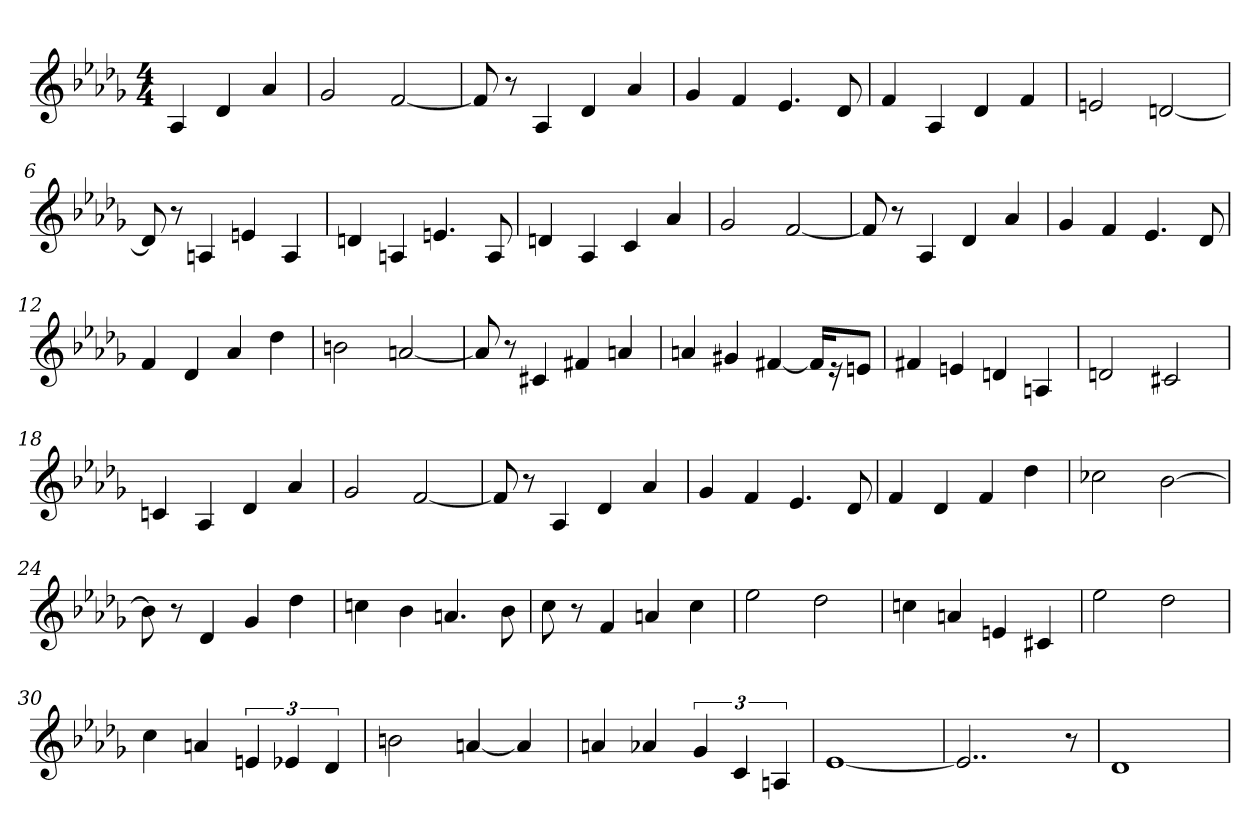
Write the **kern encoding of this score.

**kern
*part1
*staff1
*clefG2
*k[b-e-a-d-g-]
*D-:
*M4/4
*MM78
=
4A-
4d-
4a-
=1
2g-
[2f
=2
8f]
8r
4A-
4d-
4a-
=3
4g-
4f
4.e-
8d-
=4
4f
4A-
4d-
4f
=5
2en
[2dn
=6
8dn]
8r
4An
4en
4A
=7
4dn
4An
4.en
8A
=8
4dn
4A-
4c
4a-
=9
2g-
[2f
=10
8f]
8r
4A-
4d-
4a-
=11
4g-
4f
4.e-
8d-
=12
4f
4d-
4a-
4dd-
=13
2bn
[2an
=14
8a]
8r
4c#X
4f#X
4an
=15
4an
4g#X
[4f#X
16f#KL]
16r
8enJ
=16
4f#X
4en
4dn
4An
=17
2dn
2c#X
=18
4cn
4A-
4d-
4a-
=19
2g-
[2f
=20
8f]
8r
4A-
4d-
4a-
=21
4g-
4f
4.e-
8d-
=22
4f
4d-
4f
4dd-
=23
2cc-X
[2b-
=24
8b-]
8r
4d-
4g-
4dd-
=25
4ccn
4b-
4.an
8b-
=26
8cc
8r
4f
4an
4cc
=27
2ee-
2dd-
=28
4ccn
4an
4en
4c#X
=29
2ee-
2dd-
=30
4cc
4an
6en
6e-X
6d-
=31
2bn
[4an
4a]
=32
4an
4a-X
6g-
6c
6An
=33
[1e-
=34
2..e-]
8r
=35
1d-
=
*-
